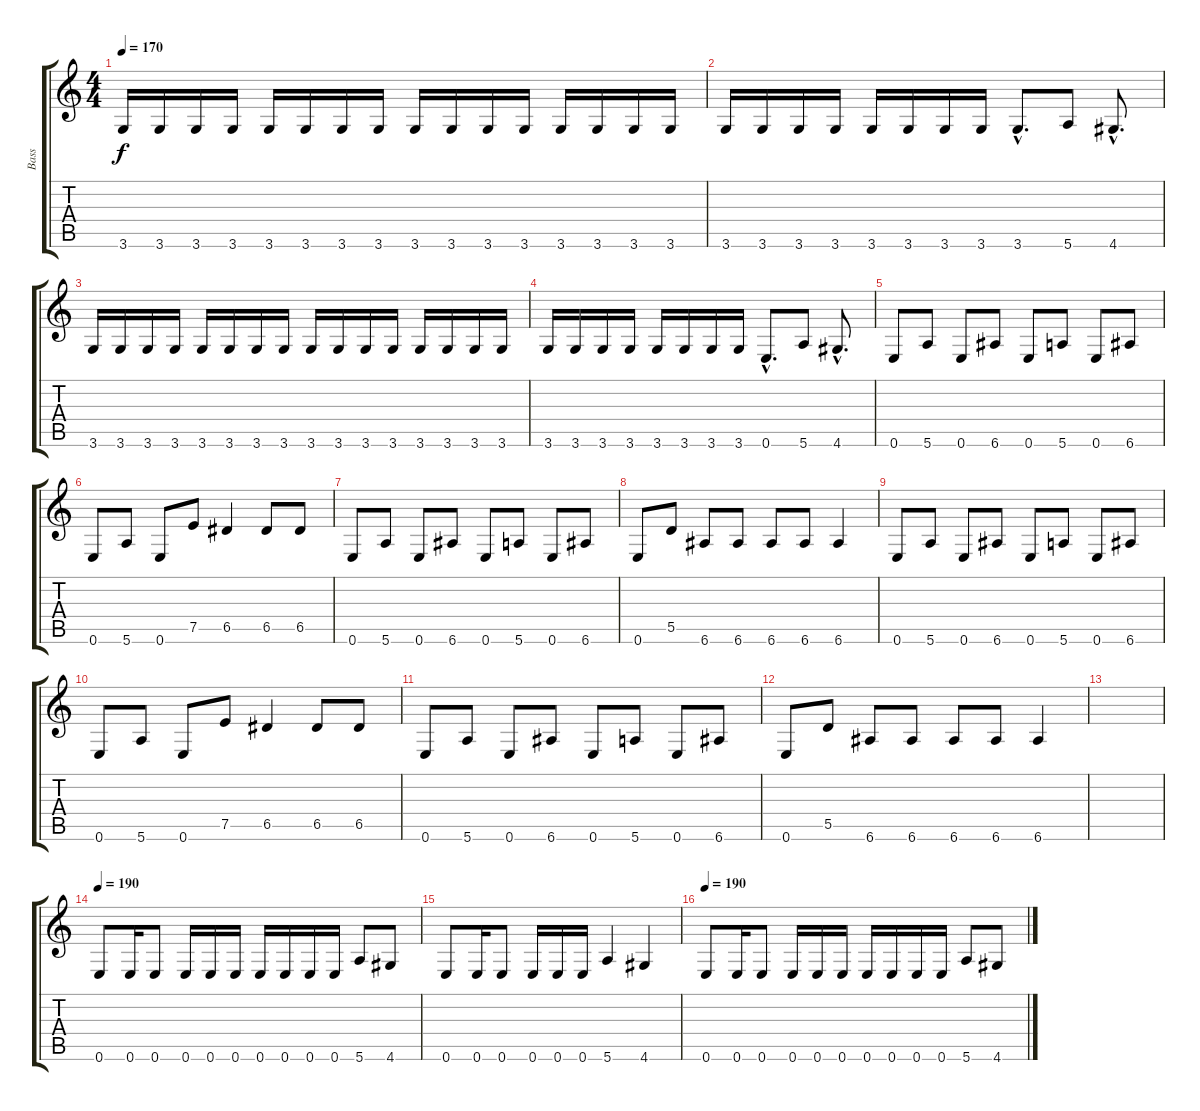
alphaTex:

\track ("Bass" "Bass") {instrument electricbasspick}
\staff {score tabs}
\tuning (E4 B3 G3 D3 A2 E2) {hide}
\ts (4 4)
\tempo 170
\clef g2
\ks c
3.6.16{dy f} 3.6.16 3.6.16 3.6.16 3.6.16 3.6.16 3.6.16 3.6.16 3.6.16 3.6.16 3.6.16 3.6.16 3.6.16 3.6.16 3.6.16 3.6.16 |
3.6.16 3.6.16 3.6.16 3.6.16 3.6.16 3.6.16 3.6.16 3.6.16 3.6{hac}.8{d} 5.6.8 4.6{hac}.8{d} |
3.6.16 3.6.16 3.6.16 3.6.16 3.6.16 3.6.16 3.6.16 3.6.16 3.6.16 3.6.16 3.6.16 3.6.16 3.6.16 3.6.16 3.6.16 3.6.16 |
3.6.16 3.6.16 3.6.16 3.6.16 3.6.16 3.6.16 3.6.16 3.6.16 0.6{hac}.8{d} 5.6.8 4.6{hac}.8{d} |
0.6.8 5.6.8 0.6.8 6.6.8 0.6.8 5.6.8 0.6.8 6.6.8 |
0.6.8 5.6.8 0.6.8 7.5.8 6.5.4 6.5.8 6.5.8 |
0.6.8 5.6.8 0.6.8 6.6.8 0.6.8 5.6.8 0.6.8 6.6.8 |
0.6.8 5.5.8 6.6.8 6.6.8 6.6.8 6.6.8 6.6.4 |
0.6.8 5.6.8 0.6.8 6.6.8 0.6.8 5.6.8 0.6.8 6.6.8 |
0.6.8 5.6.8 0.6.8 7.5.8 6.5.4 6.5.8 6.5.8 |
0.6.8 5.6.8 0.6.8 6.6.8 0.6.8 5.6.8 0.6.8 6.6.8 |
0.6.8 5.5.8 6.6.8 6.6.8 6.6.8 6.6.8 6.6.4 |
|
\tempo 190
0.6.8 0.6.16 0.6.8 0.6.16 0.6.16 0.6.16 0.6.16 0.6.16 0.6.16 0.6.16 5.6.8 4.6.8 |
0.6.8 0.6.16 0.6.8 0.6.16 0.6.16 0.6.16 5.6.4 4.6.4 |
\tempo 190
0.6.8 0.6.16 0.6.8 0.6.16 0.6.16 0.6.16 0.6.16 0.6.16 0.6.16 0.6.16 5.6.8 4.6.8
